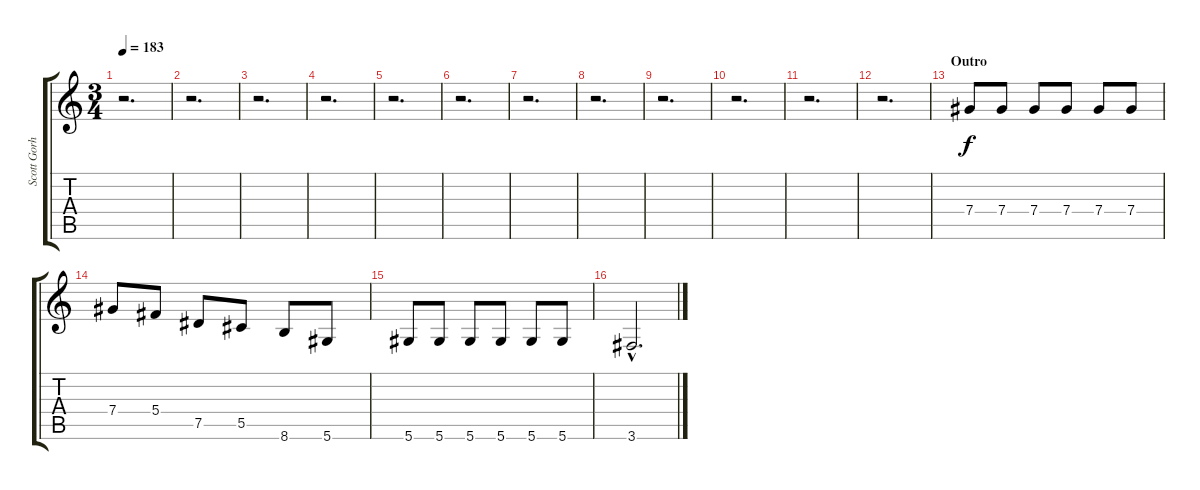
\track ("Scott Gorham" "Scott Gorh") {instrument distortionguitar}
\staff {score tabs}
\tuning (Eb4 Bb3 Gb3 Db3 Ab2 Eb2) {hide}
\ts (3 4)
\tempo 183
\clef g2
\ks c
r.2{d dy f} |
r.2{d} |
r.2{d} |
r.2{d} |
r.2{d} |
r.2{d} |
r.2{d} |
r.2{d} |
r.2{d} |
r.2{d} |
r.2{d} |
r.2{d} |
\section ("" "Outro")
7.4.8 7.4.8 7.4.8 7.4.8 7.4.8 7.4.8 |
7.4.8 5.4.8 7.5.8 5.5.8 8.6.8 5.6.8 |
5.6.8 5.6.8 5.6.8 5.6.8 5.6.8 5.6.8 |
3.6{hac}.2{d}
